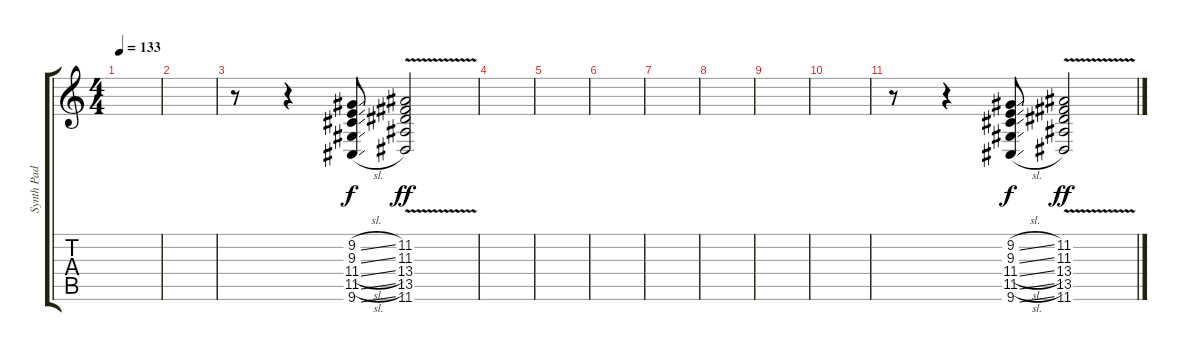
\track ("Synth Pad" "Synth Pad") {instrument pad7halo}
\staff {score tabs}
\tuning (E4 B3 G3 D3 A2 E2) {hide}
\ts (4 4)
\tempo 133
\clef g2
\ks c
|
|
r.8 r.4 (9.2{sl} 9.3{sl} 11.4{sl} 11.5{sl} 9.6{sl}).8{dy f} (11.2{v} 11.3 13.4 13.5 11.6).2{dy ff} |
|
|
|
|
|
|
|
r.8 r.4 (9.2{sl} 9.3{sl} 11.4{sl} 11.5{sl} 9.6{sl}).8{dy f} (11.2{v} 11.3 13.4 13.5 11.6).2{dy ff}
